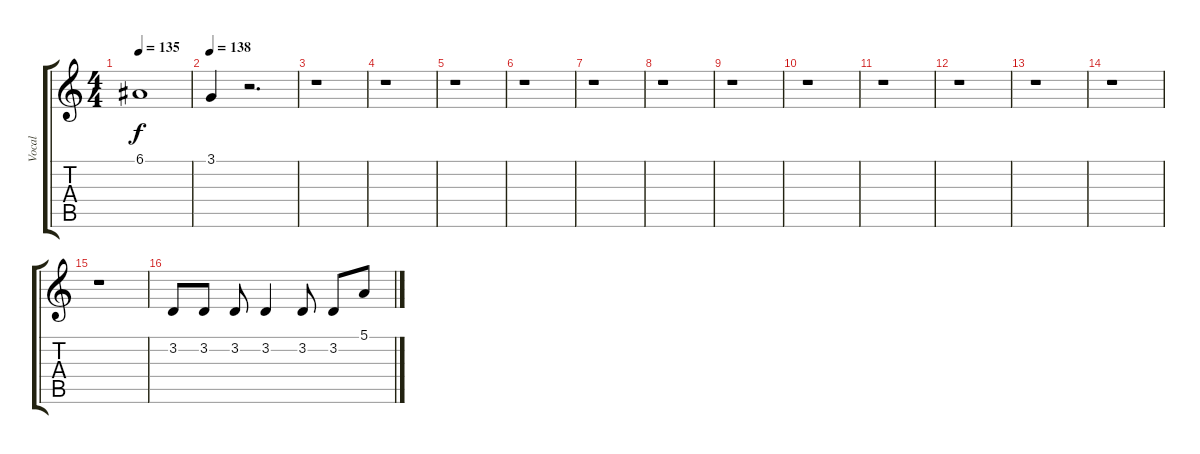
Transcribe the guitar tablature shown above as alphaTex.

\track ("Vocal" "Vocal") {instrument englishhorn}
\staff {score tabs}
\tuning (E4 B3 G3 D3 A2 E2) {hide}
\ts (4 4)
\tempo 135
\clef g2
\ks c
6.1{t}.1{dy f} |
\tempo 138
3.1.4 r.2{d} |
r.1 |
r.1 |
r.1 |
r.1 |
r.1 |
r.1 |
r.1 |
r.1 |
r.1 |
r.1 |
r.1 |
r.1 |
r.1 |
3.2.8 3.2.8 3.2.8 3.2.4 3.2.8 3.2.8 5.1.8
